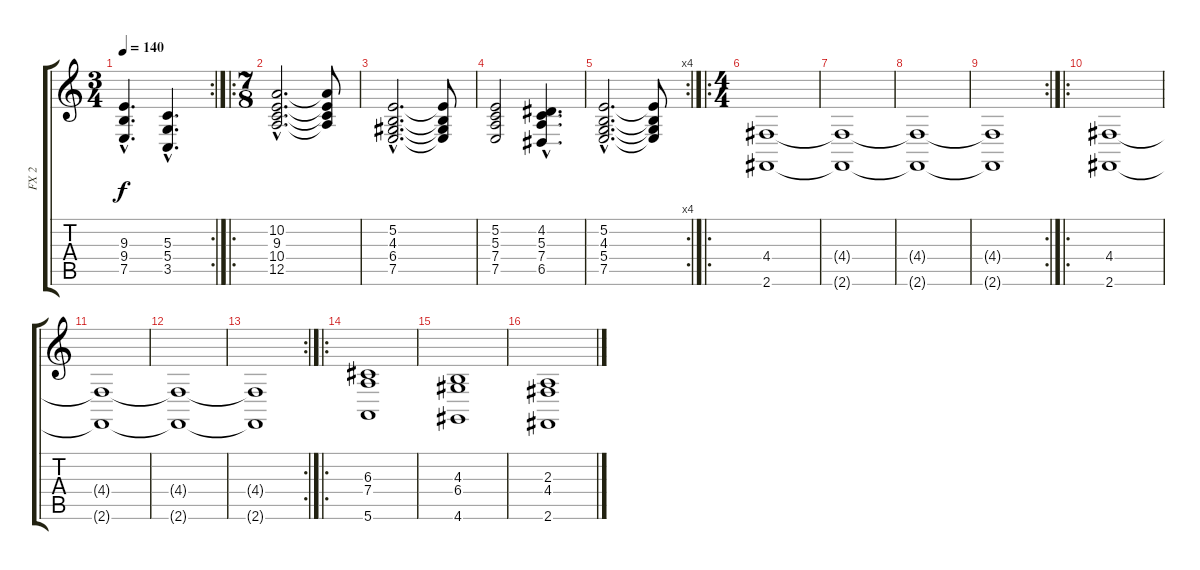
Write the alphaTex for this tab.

\track ("FX 2" "FX 2") {instrument fx2soundtrack}
\staff {score tabs}
\tuning (E4 B3 G3 D3 A2 E2) {hide}
\rc 2
\ts (3 4)
\tempo 140
\clef g2
\ks c
(9.3{hac t} 9.4{hac t} 7.5{hac t}).4{d dy f} (5.3{hac} 5.4{hac} 3.5{hac}).4{d} |
\ro
\ts (7 8)
(10.2{hac} 9.3{hac} 10.4{hac} 12.5{hac}).2{d} (10.2{t} 9.3{t} 10.4{t} 12.5{t}).8 |
(5.2{hac} 4.3{hac} 6.4{hac} 7.5{hac}).2{d} (5.2{t} 4.3{t} 6.4{t} 7.5{t}).8 |
(5.2 5.3 7.4 7.5).2 (4.2{hac} 5.3{hac} 7.4{hac} 6.5{hac}).4{d} |
\rc 4
(5.2{hac} 4.3{hac} 5.4{hac} 7.5{hac}).2{d} (5.2{t} 4.3{t} 5.4{t} 7.5{t}).8 |
\ro
\ts (4 4)
(4.4 2.6).1 |
(4.4{t} 2.6{t}).1 |
(4.4{t} 2.6{t}).1 |
\rc 2
(4.4{t} 2.6{t}).1 |
\ro
(4.4 2.6).1 |
(4.4{t} 2.6{t}).1 |
(4.4{t} 2.6{t}).1 |
\rc 2
(4.4{t} 2.6{t}).1 |
\ro
(6.3 7.4 5.6).1 |
(4.3 6.4 4.6).1 |
(2.3 4.4 2.6).1
